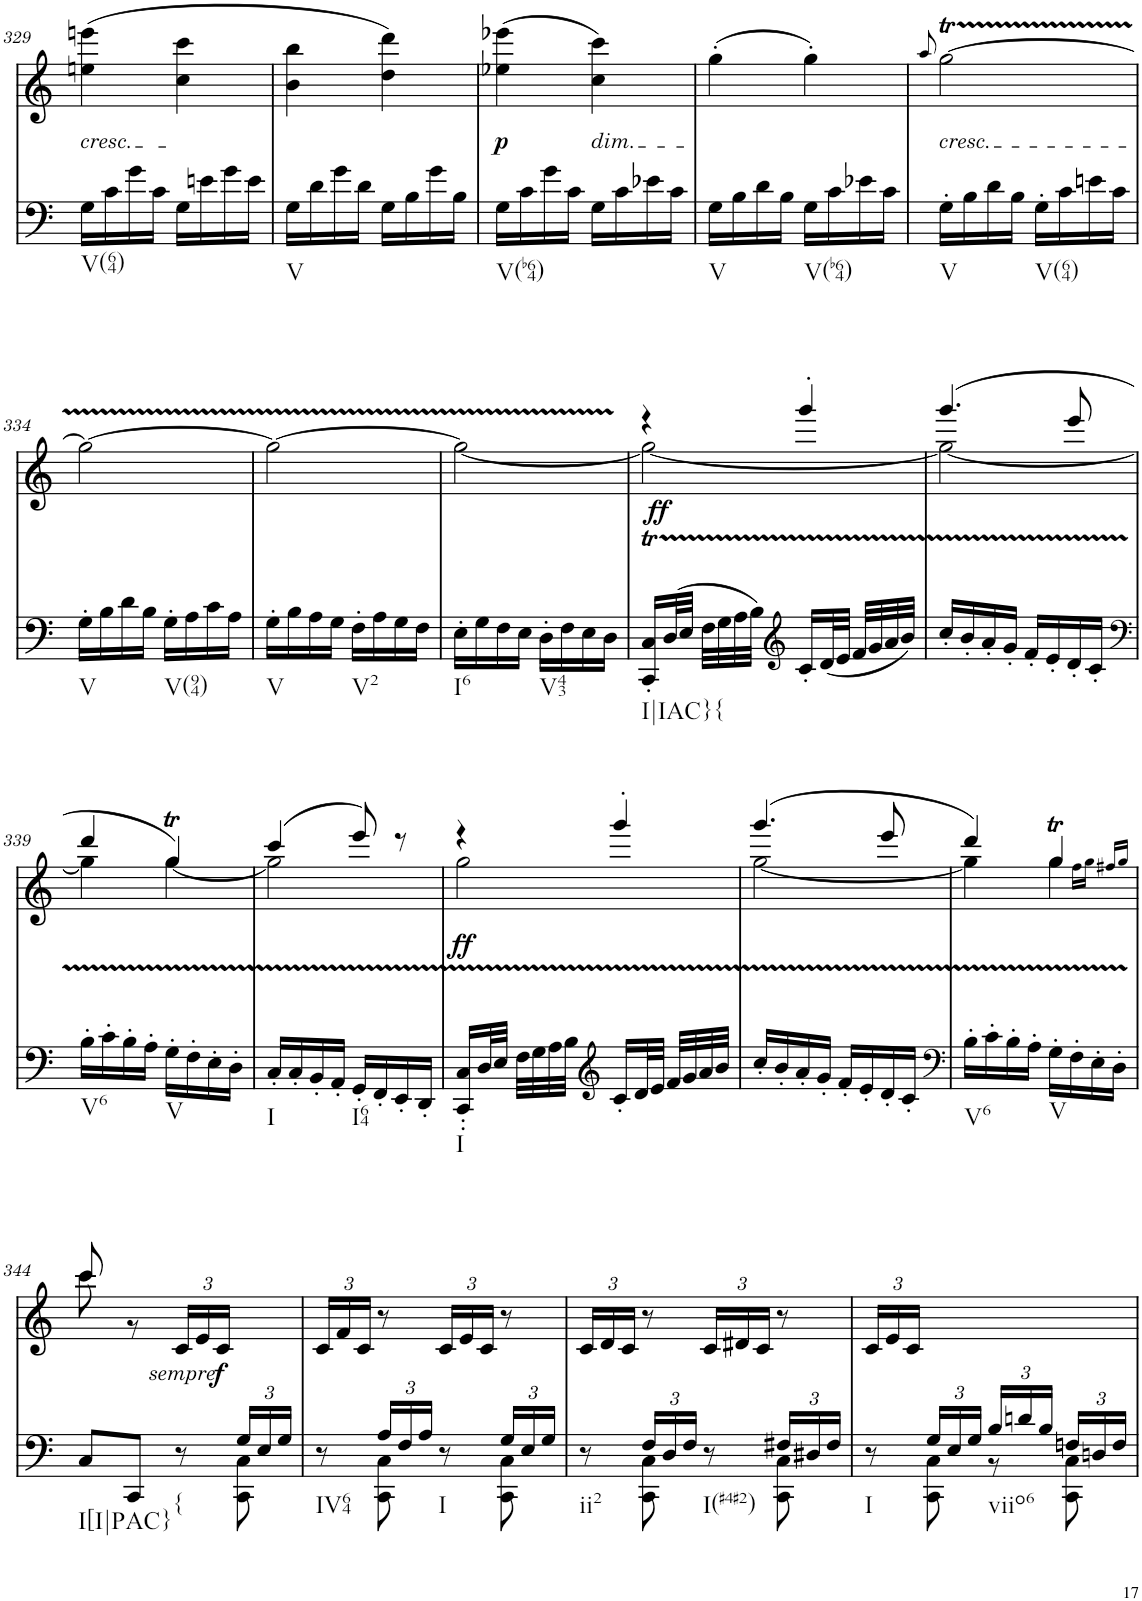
**kern	**dynam	**kern	**text	**dynam
*part2	*part2	*part1	*part1	*part1
*staff2	*staff2	*staff1	*staff1	*staff1
*I"piano	*	*I"piano	*	*
*I'Pno	*	*I'Pno	*	*
!!LO:PB:g=z
*clefF4	*	*clefG2	*	*
*k[]	*	*k[]	*	*
*C:	*	*C:	*	*
*M2/4	*	*M2/4	*	*
=329	=329	=329	=329	=329
!	!	!LO:TX:b:i:t=cresc.	!	!
!LO:TX:b:t=V(64)	!	!	!	!
!	!	!	!LO:LY:b	!
16G\LL	.	(4een\ 4eeen\	<	.
16c\	.	.	.	.
16g\	.	.	.	.
16c\JJ	.	.	.	.
16G\LL	.	4cc\ 4ccc\	.	.
16en\	.	.	.	.
16g\	.	.	.	.
16e\JJ	.	.	.	.
=330	=330	=330	=330	=330
!LO:TX:b:t=V	!	!	!	!
16G\LL	.	4b\ 4bb\	.	.
16d\	.	.	.	.
16g\	.	.	.	.
16d\JJ	.	.	.	.
16G\LL	.	4dd\ 4ddd\)	.	.
16B\	.	.	.	.
16g\	.	.	.	.
16B\JJ	.	.	.	.
=331	=331	=331	=331	=331
!LO:TX:b:t=V(b64)	!	!	!	!
!	!	!	!LO:LY:b	!LO:DY:b
16G\LL	.	(4ee-X\ 4eee-X\	p	p
16c\	.	.	.	.
16g\	.	.	.	.
16c\JJ	.	.	.	.
!	!	!LO:TX:b:i:t=dim.	!	!
!	!	!	!LO:LY:b	!
16G\LL	.	4cc\ 4ccc\)	>	.
16c\	.	.	.	.
16e-X\	.	.	.	.
16c\JJ	.	.	.	.
=332	=332	=332	=332	=332
!LO:TX:b:t=V	!	!	!	!
16G\LL	.	(4gg'\	.	.
16B\	.	.	.	.
16d\	.	.	.	.
16B\JJ	.	.	.	.
!LO:TX:b:t=V(b64)	!	!	!	!
16G\LL	.	4gg'\)	.	.
16c\	.	.	.	.
16e-X\	.	.	.	.
16c\JJ	.	.	.	.
=333	=333	=333	=333	=333
.	.	8qaa/	.	.
!	!	!LO:TX:b:i:t=cresc.	!	!
!LO:TX:b:t=V	!	!	!	!
!	!	!	!LO:LY:b	!
16G'\LL	.	[2ggT\	<	.
16B\	.	.	.	.
16d\	.	.	.	.
16B\JJ	.	.	.	.
!LO:TX:b:t=V(64)	!	!	!	!
16G'\LL	.	.	.	.
16c\	.	.	.	.
16en\	.	.	.	.
16c\JJ	.	.	.	.
!!LO:LB:g=z
=334	=334	=334	=334	=334
!LO:TX:b:t=V	!	!	!	!
16G'\LL	.	2gg\_	.	.
16B\	.	.	.	.
16d\	.	.	.	.
16B\JJ	.	.	.	.
!LO:TX:b:t=V(94)	!	!	!	!
16G'\LL	.	.	.	.
16A\	.	.	.	.
16c\	.	.	.	.
16A\JJ	.	.	.	.
=335	=335	=335	=335	=335
!LO:TX:b:t=V	!	!	!	!
16G'\LL	.	2gg\_	.	.
16B\	.	.	.	.
16A\	.	.	.	.
16G\JJ	.	.	.	.
!LO:TX:b:t=V2	!	!	!	!
16F'\LL	.	.	.	.
16A\	.	.	.	.
16G\	.	.	.	.
16F\JJ	.	.	.	.
=336	=336	=336	=336	=336
!LO:TX:b:t=I6	!	!	!	!
!	!	!	!LO:LY:b	!
16E'\LL	.	2ggTTT\_	ff	.
16G\	.	.	.	.
16F\	.	.	.	.
16E\JJ	.	.	.	.
!LO:TX:b:t=V43	!	!	!	!
16D'\LL	.	.	.	.
16F\	.	.	.	.
16E\	.	.	.	.
16D\JJ	.	.	.	.
=337	=337	=337	=337	=337
*	*	*^	*	*
!LO:TX:b:t=I|IAC}{	!	!	!	!	!
!	!LO:DY:a	!	!	!	!
16CC/T' 16C/T'LL	ff	4r	2gg\_	.	.
(32D/L	.	.	.	.	.
32E/JJJ	.	.	.	.	.
32F\LLL	.	.	.	.	.
32G\	.	.	.	.	.
32A\	.	.	.	.	.
32B\JJJ)	.	.	.	.	.
*clefG2	*	*	*	*	*
16c'/LL	.	4ggg'/	.	.	.
(32d/L	.	.	.	.	.
32e/JJJ	.	.	.	.	.
32f/LLL	.	.	.	.	.
32g/	.	.	.	.	.
32a/	.	.	.	.	.
32b/JJJ)	.	.	.	.	.
=338	=338	=338	=338	=338	=338
!	!	!	!	!LO:LY:b	!
16cc'/LL	.	(4.ggg/	2gg\_	>	.
16b'/	.	.	.	.	.
16a'/	.	.	.	.	.
16g'/JJ	.	.	.	.	.
16f'/LL	.	.	.	.	.
16e'/	.	.	.	.	.
16d'/	.	8eee/	.	.	.
16c'/JJ	.	.	.	.	.
!!LO:LB:g=z	!!
=339	=339	=339	=339	=339	=339
*clefF4	*	*	*	*	*
!LO:TX:b:t=V6	!	!	!	!	!
16B'\LL	.	4ddd/	4gg\]	.	.
16c'\	.	.	.	.	.
16B'\	.	.	.	.	.
16A'\JJ	.	.	.	.	.
!LO:TX:b:t=V	!	!	!	!	!
16G'\LL	.	4ggT/)	[4gg\	.	.
16F'\	.	.	.	.	.
16E'\	.	.	.	.	.
16D'\JJ	.	.	.	.	.
=340	=340	=340	=340	=340	=340
!LO:TX:b:t=I	!	!	!	!	!
16C'/LL	.	(4ccc/	2gg\]	.	.
16C'/	.	.	.	.	.
16BB'/	.	.	.	.	.
16AA'/JJ	.	.	.	.	.
!LO:TX:b:t=I64	!	!	!	!	!
16GG'/LL	.	8eee/)	.	.	.
16FF'/	.	.	.	.	.
16EE'/	.	8r	.	.	.
16DD'/JJ	.	.	.	.	.
=341	=341	=341	=341	=341	=341
!LO:TX:b:t=I	!	!	!	!	!
!	!	!	!	!LO:LY:b	!LO:DY:b
16CC/' 16C/'LL	.	4r	2gg\	ff	ff
32D/L	.	.	.	.	.
32E/JJJ	.	.	.	.	.
32F\LLL	.	.	.	.	.
32G\	.	.	.	.	.
32A\	.	.	.	.	.
32B\JJJ	.	.	.	.	.
*clefG2	*	*	*	*	*
16c'/LL	.	4ggg'/	.	.	.
32d/L	.	.	.	.	.
32e/JJJ	.	.	.	.	.
32f/LLL	.	.	.	.	.
32g/	.	.	.	.	.
32a/	.	.	.	.	.
32b/JJJ	.	.	.	.	.
=342	=342	=342	=342	=342	=342
!	!	!	!	!LO:LY:b	!
16cc'/LL	.	(4.ggg/	[2gg\	>	.
16b'/	.	.	.	.	.
16a'/	.	.	.	.	.
16g'/JJ	.	.	.	.	.
16f'/LL	.	.	.	.	.
16e'/	.	.	.	.	.
16d'/	.	8eee/	.	.	.
16c'/JJ	.	.	.	.	.
=343	=343	=343	=343	=343	=343
*clefF4	*	*	*	*	*
!LO:TX:b:t=V6	!	!	!	!	!
16B'\LL	.	4ddd/)	4gg\]	.	.
16c'\	.	.	.	.	.
16B'\	.	.	.	.	.
16A'\JJ	.	.	.	.	.
!LO:TX:b:t=V	!	!	!	!	!
16G'\LL	.	4ggT/	4gg\	.	.
16F'\	.	.	.	.	.
16E'\	.	.	.	.	.
16DTTT'\JJ	.	.	.	.	.
.	.	16qff#X/LL	16qff#\LL	.	.
.	.	16qgg/JJ	16qgg\JJ	.	.
!!LO:LB:g=z	!!
=344	=344	=344	=344	=344	=344
*^	*	*	*	*	*
!LO:TX:b:t=I[I|PAC}	!	!	!	!	!	!
8C/L	4.ryy	.	8ccc/	8ccc\	.	.
8CC/J	.	.	4.ryy	8r	.	.
*	*	*	*	*Xbrackettup	*	*
!LO:TX:b:t={	!	!	!	!	!	!
!	!	!	!	!	!LO:LY:b	!LO:DY:b
8r	.	.	.	24c/LL	f	other-dynamics
.	.	.	.	24e/	.	.
!	!	!	!	!	!	!LO:DY:b
.	.	.	.	24c/JJ	.	f
*Xbrackettup	*	*	*	*	*	*
24G/LL	8CC\ 8C\	.	.	8ryy	.	.
24E/	.	.	.	.	.	.
24G/JJ	.	.	.	.	.	.
*	*	*	*v	*v	*	*
=345	=345	=345	=345	=345	=345
!LO:TX:b:t=IV64	!	!	!	!	!
8r	8ryy	.	24c/LL	.	.
.	.	.	24f/	.	.
.	.	.	24c/JJ	.	.
24A/LL	8CC\ 8C\	.	8r	.	.
24F/	.	.	.	.	.
24A/JJ	.	.	.	.	.
!LO:TX:b:t=I	!	!	!	!	!
8r	8ryy	.	24c/LL	.	.
.	.	.	24e/	.	.
.	.	.	24c/JJ	.	.
24G/LL	8CC\ 8C\	.	8r	.	.
24E/	.	.	.	.	.
24G/JJ	.	.	.	.	.
=346	=346	=346	=346	=346	=346
!LO:TX:b:t=ii2	!	!	!	!	!
8r	8ryy	.	24c/LL	.	.
.	.	.	24d/	.	.
.	.	.	24c/JJ	.	.
24F/LL	8CC\ 8C\	.	8r	.	.
24D/	.	.	.	.	.
24F/JJ	.	.	.	.	.
!LO:TX:b:t=I(#4#2)	!	!	!	!	!
8r	8ryy	.	24c/LL	.	.
.	.	.	24d#X/	.	.
.	.	.	24c/JJ	.	.
24F#X/LL	8CC\ 8C\	.	8r	.	.
24D#X/	.	.	.	.	.
24F#/JJ	.	.	.	.	.
=347	=347	=347	=347	=347	=347
!LO:TX:b:t=I	!	!	!	!	!
8r	8ryy	.	24c/LL	.	.
.	.	.	24e/	.	.
.	.	.	24c/JJ	.	.
24G/LL	8CC\ 8C\	.	8ryy	.	.
24E/	.	.	.	.	.
24G/JJ	.	.	.	.	.
!LO:TX:b:t=viio6	!	!	!	!	!
24B/LL	8r	.	8ryy	.	.
24dn/	.	.	.	.	.
24B/JJ	.	.	.	.	.
24Fn/LL	8CC\ 8C\	.	8ryy	.	.
24Dn/	.	.	.	.	.
24F/JJ	.	.	.	.	.
*v	*v	*	*	*	*
=	=	=	=	=
*-	*-	*-	*-	*-
